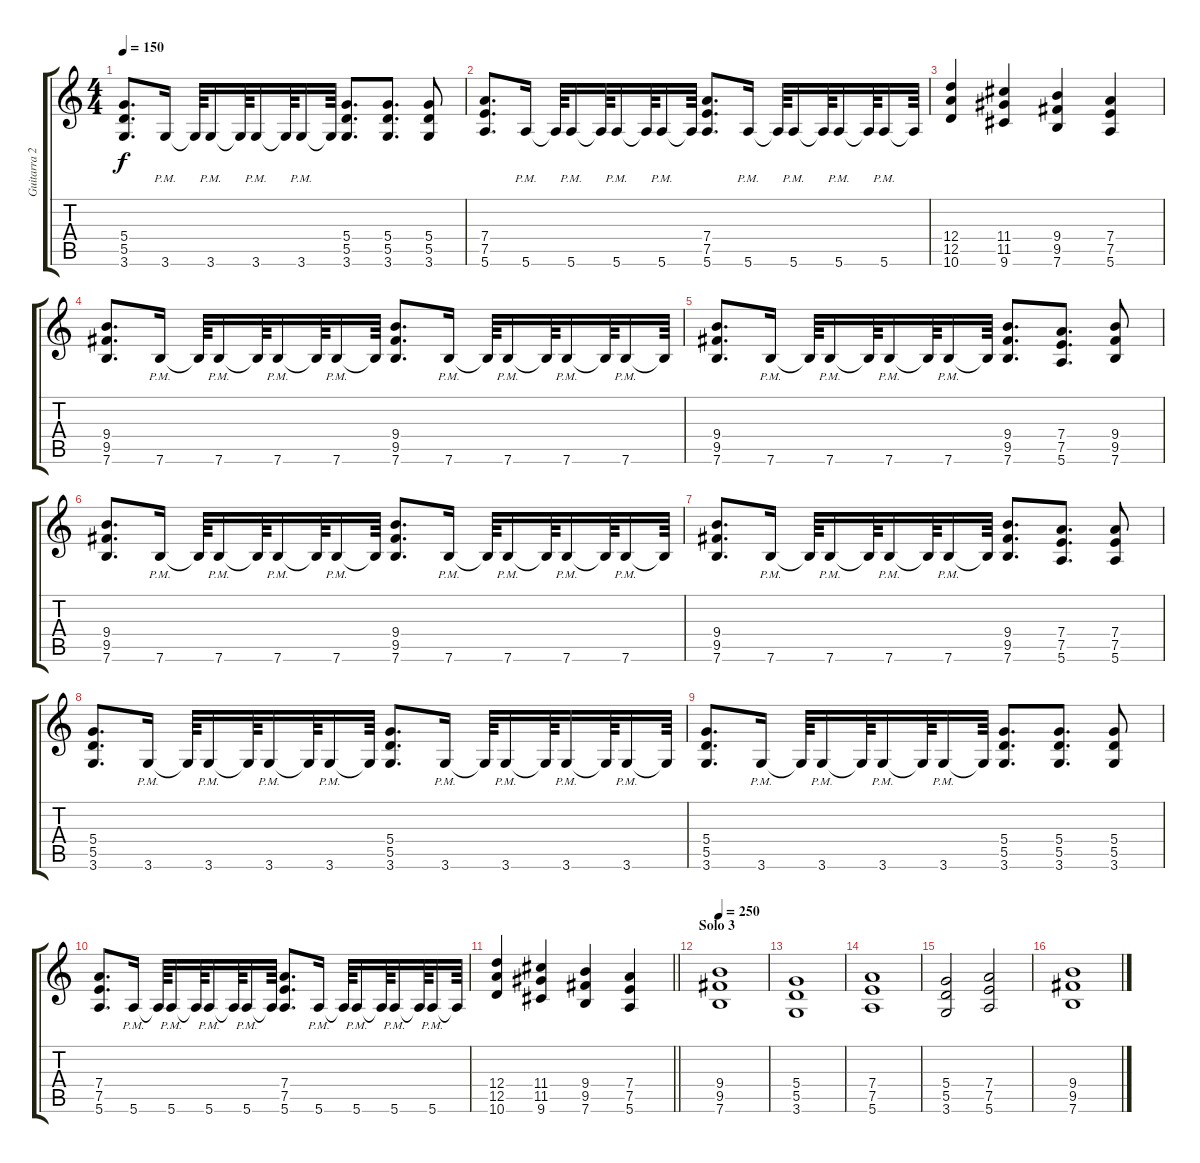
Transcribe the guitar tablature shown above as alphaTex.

\track ("Guitarra 2" "Guitarra 2") {instrument distortionguitar}
\staff {score tabs}
\tuning (E4 B3 G3 D3 A2 E2) {hide}
\ts (4 4)
\tempo 150
\clef g2
\ks c
(5.4 5.5 3.6).8{d dy f} 3.6{pm}.16 3.6{t}.64 3.6{pm}.16 3.6{t}.64 3.6{pm}.16 3.6{t}.64 3.6{pm}.16 3.6{t}.64 (5.4 5.5 3.6).8{d} (5.4 5.5 3.6).8{d} (5.4 5.5 3.6).8 |
(7.4 7.5 5.6).8{d} 5.6{pm}.16 5.6{t}.64 5.6{pm}.16 5.6{t}.64 5.6{pm}.16 5.6{t}.64 5.6{pm}.16 5.6{t}.64 (7.4 7.5 5.6).8{d} 5.6{pm}.16 5.6{t}.64 5.6{pm}.16 5.6{t}.64 5.6{pm}.16 5.6{t}.64 5.6{pm}.16 5.6{t}.64 |
(12.4 12.5 10.6).4 (11.4 11.5 9.6).4 (9.4 9.5 7.6).4 (7.4 7.5 5.6).4 |
(9.4 9.5 7.6).8{d} 7.6{pm}.16 7.6{t}.64 7.6{pm}.16 7.6{t}.64 7.6{pm}.16 7.6{t}.64 7.6{pm}.16 7.6{t}.64 (9.4 9.5 7.6).8{d} 7.6{pm}.16 7.6{t}.64 7.6{pm}.16 7.6{t}.64 7.6{pm}.16 7.6{t}.64 7.6{pm}.16 7.6{t}.64 |
(9.4 9.5 7.6).8{d} 7.6{pm}.16 7.6{t}.64 7.6{pm}.16 7.6{t}.64 7.6{pm}.16 7.6{t}.64 7.6{pm}.16 7.6{t}.64 (9.4 9.5 7.6).8{d} (7.4 7.5 5.6).8{d} (9.4 9.5 7.6).8 |
(9.4 9.5 7.6).8{d} 7.6{pm}.16 7.6{t}.64 7.6{pm}.16 7.6{t}.64 7.6{pm}.16 7.6{t}.64 7.6{pm}.16 7.6{t}.64 (9.4 9.5 7.6).8{d} 7.6{pm}.16 7.6{t}.64 7.6{pm}.16 7.6{t}.64 7.6{pm}.16 7.6{t}.64 7.6{pm}.16 7.6{t}.64 |
(9.4 9.5 7.6).8{d} 7.6{pm}.16 7.6{t}.64 7.6{pm}.16 7.6{t}.64 7.6{pm}.16 7.6{t}.64 7.6{pm}.16 7.6{t}.64 (9.4 9.5 7.6).8{d} (7.4 7.5 5.6).8{d} (7.4 7.5 5.6).8 |
(5.4 5.5 3.6).8{d} 3.6{pm}.16 3.6{t}.64 3.6{pm}.16 3.6{t}.64 3.6{pm}.16 3.6{t}.64 3.6{pm}.16 3.6{t}.64 (5.4 5.5 3.6).8{d} 3.6{pm}.16 3.6{t}.64 3.6{pm}.16 3.6{t}.64 3.6{pm}.16 3.6{t}.64 3.6{pm}.16 3.6{t}.64 |
(5.4 5.5 3.6).8{d} 3.6{pm}.16 3.6{t}.64 3.6{pm}.16 3.6{t}.64 3.6{pm}.16 3.6{t}.64 3.6{pm}.16 3.6{t}.64 (5.4 5.5 3.6).8{d} (5.4 5.5 3.6).8{d} (5.4 5.5 3.6).8 |
(7.4 7.5 5.6).8{d} 5.6{pm}.16 5.6{t}.64 5.6{pm}.16 5.6{t}.64 5.6{pm}.16 5.6{t}.64 5.6{pm}.16 5.6{t}.64 (7.4 7.5 5.6).8{d} 5.6{pm}.16 5.6{t}.64 5.6{pm}.16 5.6{t}.64 5.6{pm}.16 5.6{t}.64 5.6{pm}.16 5.6{t}.64 |
\barLineRight lightlight
(12.4 12.5 10.6).4 (11.4 11.5 9.6).4 (9.4 9.5 7.6).4 (7.4 7.5 5.6).4 |
\section ("" "Solo 3")
\tempo 250
(9.4 9.5 7.6).1 |
(5.4 5.5 3.6).1 |
(7.4 7.5 5.6).1 |
(5.4 5.5 3.6).2 (7.4 7.5 5.6).2 |
(9.4 9.5 7.6).1
